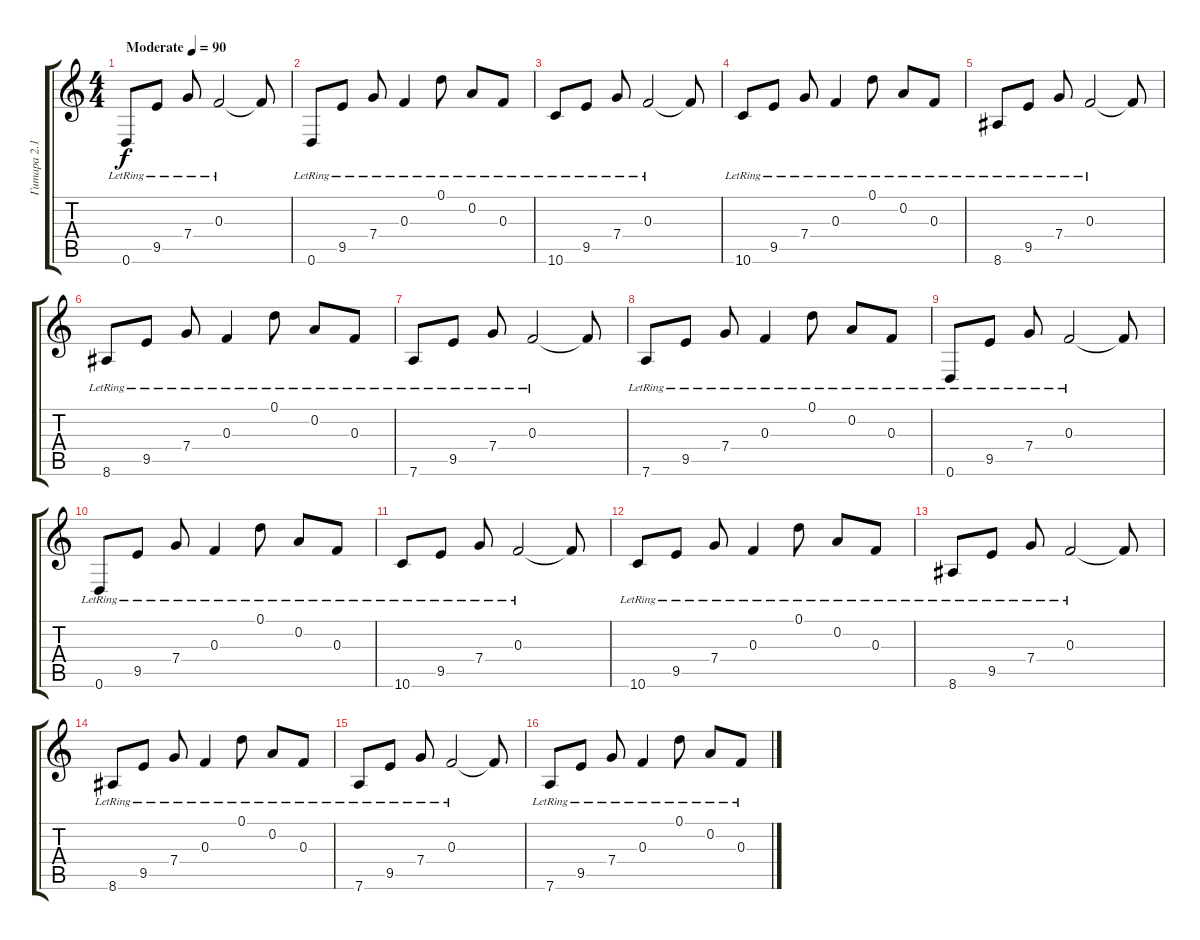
\track ("Гитара 2.1" "Гитара 2.1") {instrument acousticguitarsteel}
\staff {score tabs}
\tuning (D4 A3 F3 C3 G2 D2) {hide}
\ts (4 4)
\tempo (90 "Moderate")
\clef g2
\ks c
0.6{lr}.8{dy f instrument acousticguitarsteel} 9.5{lr}.8 7.4{lr}.8 0.3{lr}.2 0.3{t}.8 |
0.6{lr}.8 9.5{lr}.8 7.4{lr}.8 0.3{lr}.4 0.1{lr}.8 0.2{lr}.8 0.3{lr}.8 |
10.6{lr}.8 9.5{lr}.8 7.4{lr}.8 0.3{lr}.2 0.3{t}.8 |
10.6{lr}.8 9.5{lr}.8 7.4{lr}.8 0.3{lr}.4 0.1{lr}.8 0.2{lr}.8 0.3{lr}.8 |
8.6{lr}.8 9.5{lr}.8 7.4{lr}.8 0.3{lr}.2 0.3{t}.8 |
8.6{lr}.8 9.5{lr}.8 7.4{lr}.8 0.3{lr}.4 0.1{lr}.8 0.2{lr}.8 0.3{lr}.8 |
7.6{lr}.8 9.5{lr}.8 7.4{lr}.8 0.3{lr}.2 0.3{t}.8 |
7.6{lr}.8 9.5{lr}.8 7.4{lr}.8 0.3{lr}.4 0.1{lr}.8 0.2{lr}.8 0.3{lr}.8 |
0.6{lr}.8 9.5{lr}.8 7.4{lr}.8 0.3{lr}.2 0.3{t}.8 |
0.6{lr}.8 9.5{lr}.8 7.4{lr}.8 0.3{lr}.4 0.1{lr}.8 0.2{lr}.8 0.3{lr}.8 |
10.6{lr}.8 9.5{lr}.8 7.4{lr}.8 0.3{lr}.2 0.3{t}.8 |
10.6{lr}.8 9.5{lr}.8 7.4{lr}.8 0.3{lr}.4 0.1{lr}.8 0.2{lr}.8 0.3{lr}.8 |
8.6{lr}.8 9.5{lr}.8 7.4{lr}.8 0.3{lr}.2 0.3{t}.8 |
8.6{lr}.8 9.5{lr}.8 7.4{lr}.8 0.3{lr}.4 0.1{lr}.8 0.2{lr}.8 0.3{lr}.8 |
7.6{lr}.8 9.5{lr}.8 7.4{lr}.8 0.3{lr}.2 0.3{t}.8 |
7.6{lr}.8 9.5{lr}.8 7.4{lr}.8 0.3{lr}.4 0.1{lr}.8 0.2{lr}.8 0.3{lr}.8
